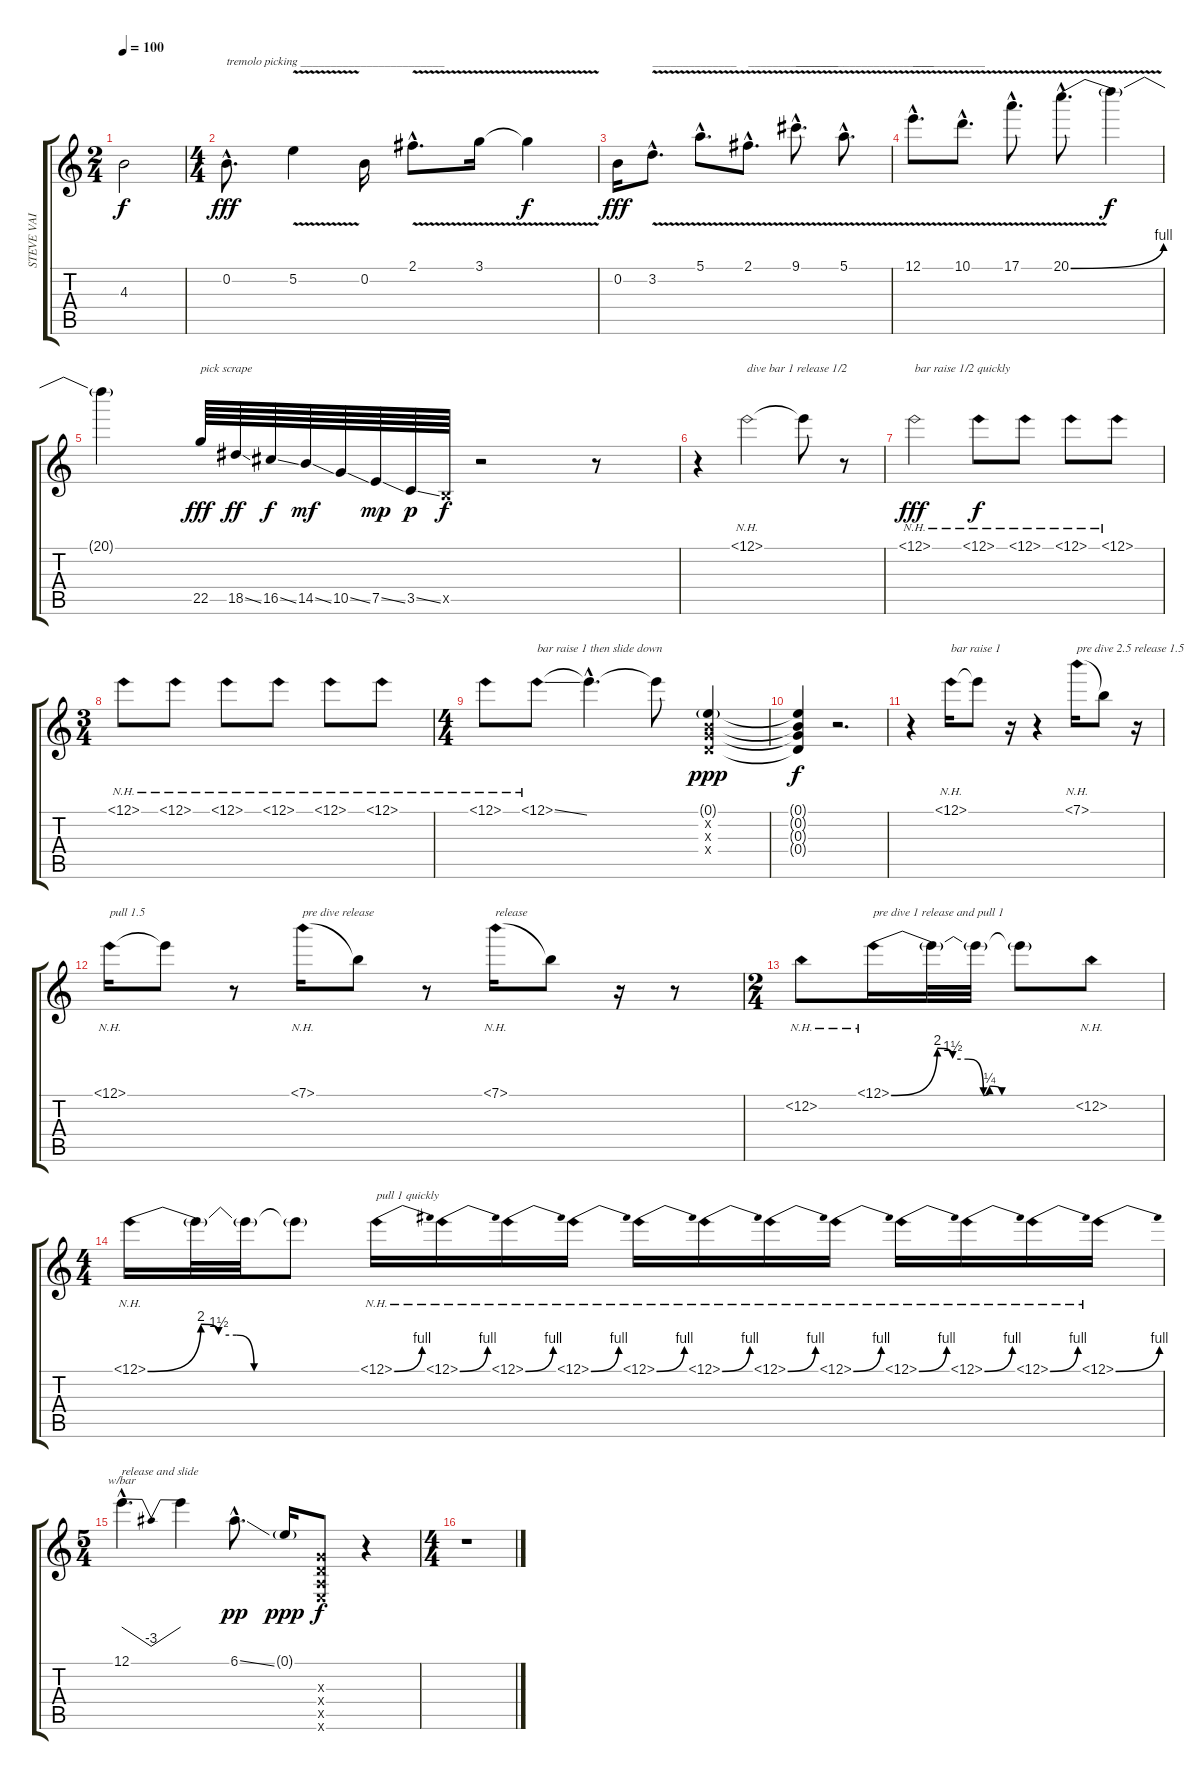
\track ("STEVE VAI" "STEVE VAI") {instrument overdrivenguitar}
\staff {score tabs}
\tuning (E4 B3 G3 D3 A2 E2) {hide}
\ts (2 4)
\tempo 100
\clef g2
\ks c
4.3{t}.2{dy f} |
\ts (4 4)
0.2{hac}.8{d txt "tremolo picking ________________________" dy fff} 5.2{v}.4 0.2.16 2.1{v hac}.8{d} 3.1{v}.16 3.1{t}.4{dy f} |
0.2.16{dy fff} 3.2{v hac}.8{d txt "______________"} 5.1{v hac}.8{d} 2.1{v hac}.8{d txt "_______________"} 9.1{v hac}.8{d txt "________"} 5.1{v hac}.8{d txt "_______________"} |
12.1{v hac}.8{d txt "____________"} 10.1{v hac}.8{d} 17.1{v hac}.8{d} 20.1{be (bend 0 0 60 4) v hac}.8{d} 20.1{t}.4{dy f} |
20.1{t}.4 22.5.64{txt "pick scrape" dy fff} 18.5{ss}.64{dy ff} 16.5{ss}.64{dy f} 14.5{ss}.64{dy mf} 10.5{ss}.64 7.5{ss}.64{dy mp} 3.5{ss}.64{dy p} 2.5{x}.64{dy f} r.2 r.8 |
r.4 12.1{nh}.2{txt "dive bar 1 release 1/2" volume 0} 12.1{t}.8 r.8 |
12.1{nh}.2{txt "bar raise 1/2 quickly" dy fff volume 0} 12.1{nh}.8{dy f volume 0} 12.1{nh}.8{volume 0} 12.1{nh}.8{volume 0} 12.1{nh}.8{volume 0} |
\ts (3 4)
12.1{nh}.8{volume 0} 12.1{nh}.8{volume 0} 12.1{nh}.8{volume 0} 12.1{nh}.8{volume 0} 12.1{nh}.8{volume 0} 12.1{nh}.8{volume 0} |
\ts (4 4)
12.1{nh}.8{volume 0} 12.1{nh ss}.8{txt "bar raise 1 then slide down" volume 0} 12.1{hac t}.4{d volume 0} 12.1{t}.8{volume 0} (0.1{g} 0.2{x} 0.3{x} 0.4{x}).4{dy ppp volume 0} |
(0.1{t} 0.2{t} 0.3{t} 0.4{t}).4{dy f volume 0} r.2{d} |
r.4 12.1{nh}.16{txt "bar raise 1" volume 0} 12.1{t}.8 r.16 r.4 7.1{nh}.16{txt "pre dive 2.5 release 1.5" volume 0} 7.1{t}.8 r.16 |
12.1{nh}.16{txt "pull 1.5" volume 0} 12.1{t}.8 r.8 7.1{nh}.16{txt "pre dive release" volume 0} 7.1{t}.8 r.8 7.1{nh}.16{txt "release" volume 0} 7.1{t}.8 r.16 r.8 |
\ts (2 4)
12.2{nh}.8{volume 0} 12.1{be (custom 0 0 15 8 20 6 25 6 30 0 32 1 36 0 45 0 60 0) nh}.16{txt "pre dive 1 release and pull 1"} 12.1{t}.32 12.1{t}.32 12.1{t}.8 12.2{nh}.8{volume 0} |
\ts (4 4)
12.1{be (custom 0 0 15 8 20 6 25 6 30 0 60 0) nh}.16{volume 0} 12.1{t}.32 12.1{t}.32 12.1{t}.8 12.1{be (bend 0 0 60 4) nh}.16{txt "pull 1 quickly" volume 0} 12.1{be (bend 0 0 60 4) nh}.16{volume 0} 12.1{be (bend 0 0 60 4) nh}.16{volume 0} 12.1{be (bend 0 0 60 4) nh}.16{volume 0} 12.1{be (bend 0 0 60 4) nh}.16{volume 0} 12.1{be (bend 0 0 60 4) nh}.16{volume 0} 12.1{be (bend 0 0 60 4) nh}.16{volume 0} 12.1{be (bend 0 0 60 4) nh}.16{volume 0} 12.1{be (bend 0 0 60 4) nh}.16{volume 0} 12.1{be (bend 0 0 60 4) nh}.16{volume 0} 12.1{be (bend 0 0 60 4) nh}.16{volume 0} 12.1{be (bend 0 0 60 4) nh}.16{volume 0} |
\ts (5 4)
12.1{hac}.4{d tbe (dip default 0 0 30 -12 60 0) txt "release and slide" volume 0} 12.1{t}.4 6.1{ss hac}.8{d dy pp volume 0} 0.1{g}.16{dy ppp volume 0} (0.3{x} 0.4{x} 0.5{x} 0.6{x}).8{dy f volume 0} r.4 |
\ts (4 4)
r.1
